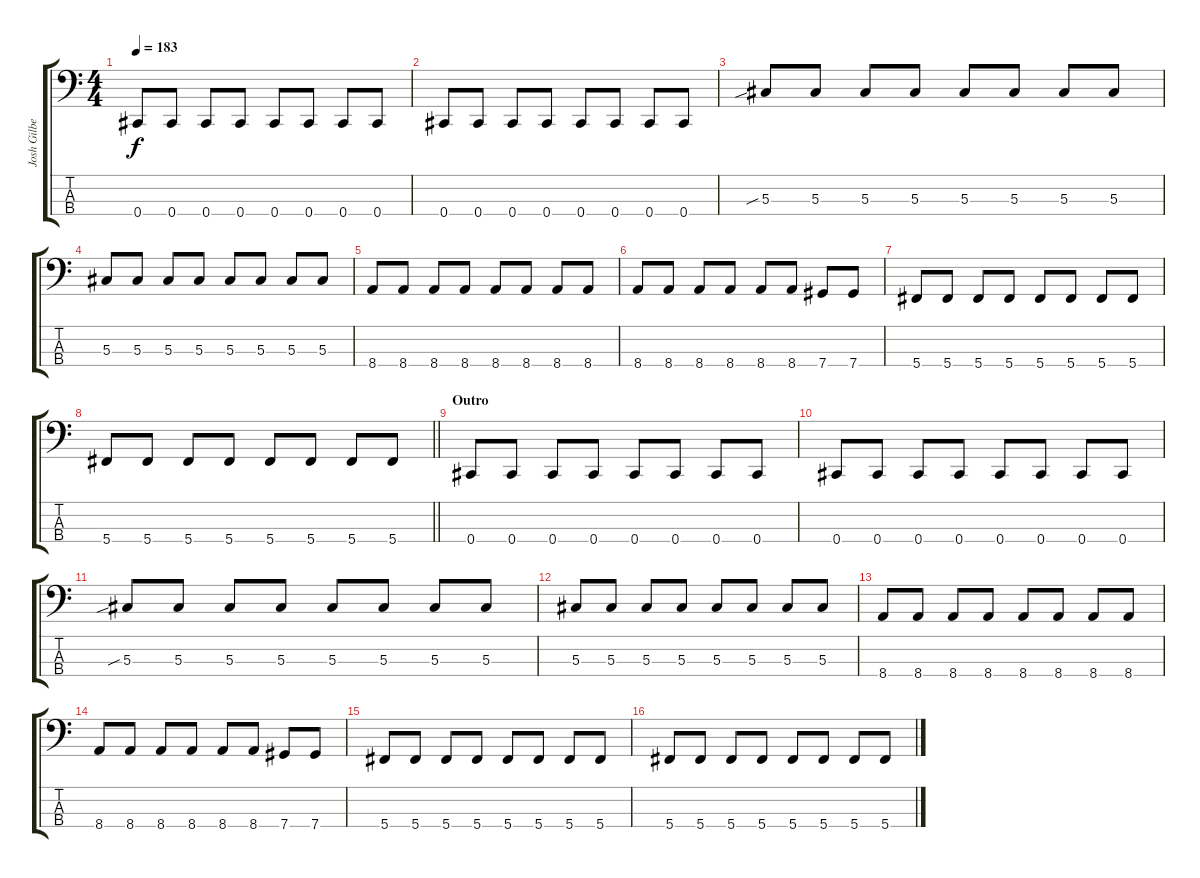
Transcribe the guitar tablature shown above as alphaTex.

\track ("Josh Gilbert" "Josh Gilbe") {instrument electricbasspick}
\staff {score tabs}
\tuning (Gb2 Db2 Ab1 Db1) {hide}
\ts (4 4)
\tempo 183
\clef f4
\ks c
0.4.8{dy f} 0.4.8 0.4.8 0.4.8 0.4.8 0.4.8 0.4.8 0.4.8 |
0.4.8 0.4.8 0.4.8 0.4.8 0.4.8 0.4.8 0.4.8 0.4.8 |
5.3{sib}.8 5.3.8 5.3.8 5.3.8 5.3.8 5.3.8 5.3.8 5.3.8 |
5.3.8 5.3.8 5.3.8 5.3.8 5.3.8 5.3.8 5.3.8 5.3.8 |
8.4.8 8.4.8 8.4.8 8.4.8 8.4.8 8.4.8 8.4.8 8.4.8 |
8.4.8 8.4.8 8.4.8 8.4.8 8.4.8 8.4.8 7.4.8 7.4.8 |
5.4.8 5.4.8 5.4.8 5.4.8 5.4.8 5.4.8 5.4.8 5.4.8 |
\barLineRight lightlight
5.4.8 5.4.8 5.4.8 5.4.8 5.4.8 5.4.8 5.4.8 5.4.8 |
\section ("" "Outro")
0.4.8 0.4.8 0.4.8 0.4.8 0.4.8 0.4.8 0.4.8 0.4.8 |
0.4.8 0.4.8 0.4.8 0.4.8 0.4.8 0.4.8 0.4.8 0.4.8 |
5.3{sib}.8 5.3.8 5.3.8 5.3.8 5.3.8 5.3.8 5.3.8 5.3.8 |
5.3.8 5.3.8 5.3.8 5.3.8 5.3.8 5.3.8 5.3.8 5.3.8 |
8.4.8 8.4.8 8.4.8 8.4.8 8.4.8 8.4.8 8.4.8 8.4.8 |
8.4.8 8.4.8 8.4.8 8.4.8 8.4.8 8.4.8 7.4.8 7.4.8 |
5.4.8 5.4.8 5.4.8 5.4.8 5.4.8 5.4.8 5.4.8 5.4.8 |
5.4.8 5.4.8 5.4.8 5.4.8 5.4.8 5.4.8 5.4.8 5.4.8
